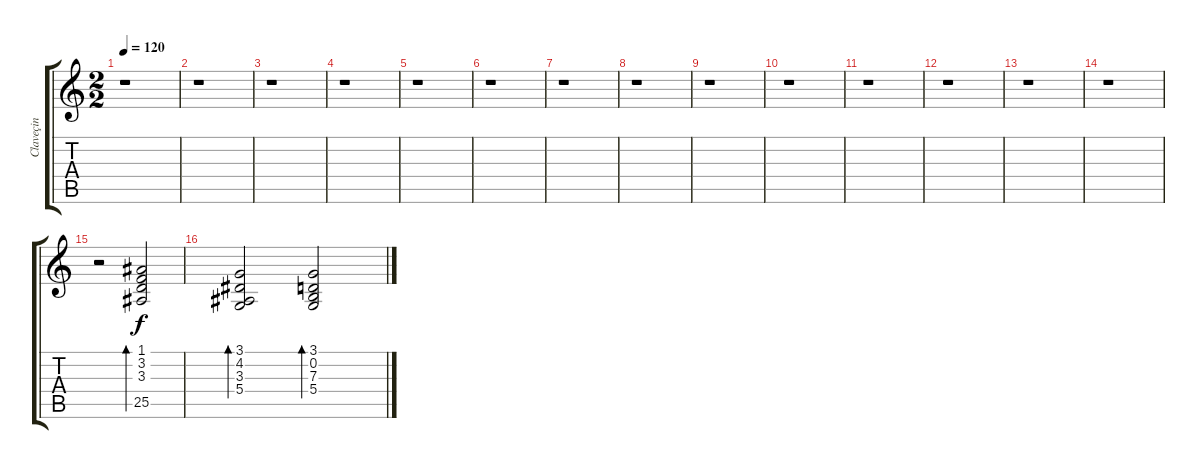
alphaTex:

\track ("Claveçin" "Claveçin") {instrument harpsichord}
\staff {score tabs}
\tuning (E4 B3 G3 D3 A2 E2) {hide}
\ts (2 2)
\tempo 120
\clef g2
\ks c
r.1{dy f} |
r.1 |
r.1 |
r.1 |
r.1 |
r.1 |
r.1 |
r.1 |
r.1 |
r.1 |
r.1 |
r.1 |
r.1 |
r.1 |
r.2 (1.1 3.2 3.3 25.5).2{bd 240} |
(3.1 4.2 3.3 5.4).2{bd 240} (3.1 0.2 7.3 5.4).2{bd 240}
